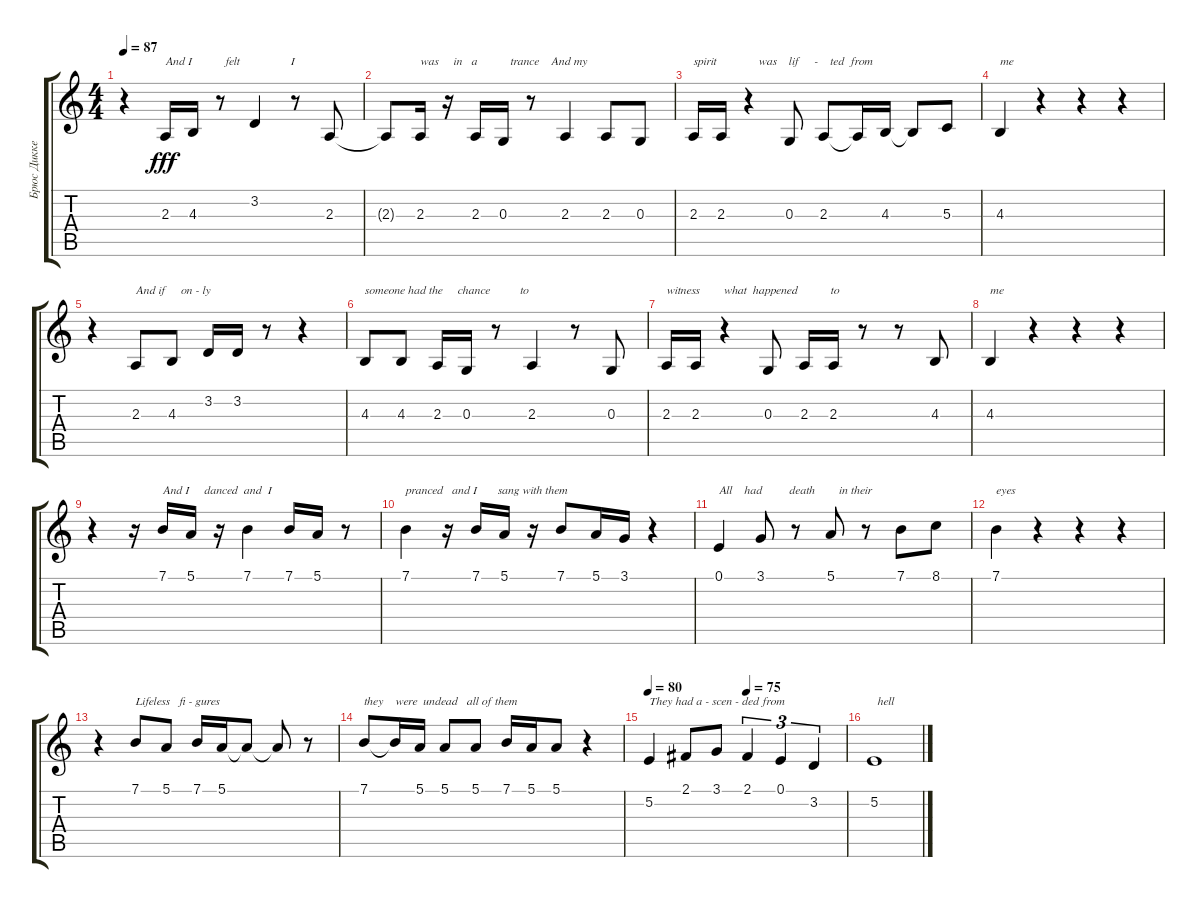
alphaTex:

\track ("Брюс Диккенс" "Брюс Дикке") {instrument altosax}
\staff {score tabs}
\tuning (E4 B3 G3 D3 A2 E2) {hide}
\ts (4 4)
\tempo 87
\clef g2
\ks c
r.4{dy f} 2.3.16{txt "And I           felt                 I" dy fff} 4.3.16 r.8 3.2.4 r.8 2.3.8 |
2.3{t}.8 2.3.16{txt "was     in   a           trance    And my"} r.16 2.3.16 0.3.16 r.8 2.3.4 2.3.8 0.3.8 |
2.3.16{txt "spirit              was    lif     -    ted  from "} 2.3.16 r.4 0.3.8 2.3.8 2.3{t}.16 4.3.16 4.3{t}.8 5.3.8 |
4.3.4{txt "me "} r.4 r.4 r.4 |
r.4 2.3.8{txt "And if     on - ly"} 4.3.8 3.2.16 3.2.16 r.8 r.4 |
4.3.8{txt "someone had the     chance          to"} 4.3.8 2.3.16 0.3.16 r.8 2.3.4 r.8 0.3.8 |
2.3.16{txt "witness        what  happened           to"} 2.3.16 r.4 0.3.8 2.3.16 2.3.16 r.8 r.8 4.3.8 |
4.3.4{txt "me"} r.4 r.4 r.4 |
r.4 r.16 7.1.16{txt "And I     danced  and  I"} 5.1.16 r.16 7.1.4 7.1.16 5.1.16 r.8 |
7.1.4{txt "pranced   and I       sang with them "} r.16 7.1.16 5.1.16 r.16 7.1.8 5.1.16 3.1.16 r.4 |
0.1.4{txt "All    had         death        in their"} 3.1.8 r.8 5.1.8 r.8 7.1.8 8.1.8 |
7.1.4{txt "eyes "} r.4 r.4 r.4 |
r.4 7.1.8{txt "Lifeless   fi - gures "} 5.1.8 7.1.16 5.1.16 5.1{t}.8 5.1{t}.8 r.8 |
7.1.8{txt "they    were  undead   all of them "} 7.1{t}.16 5.1.16 5.1.8 5.1.8 7.1.16 5.1.16 5.1.8 r.4 |
\tempo 80
\tempo (75 0.5)
5.2.4{txt "They had a - scen - ded from"} 2.1.8 3.1.8 2.1.4{tu (3 2)} 0.1.4{tu (3 2)} 3.2.4{tu (3 2)} |
5.2.1{txt " hell "}
